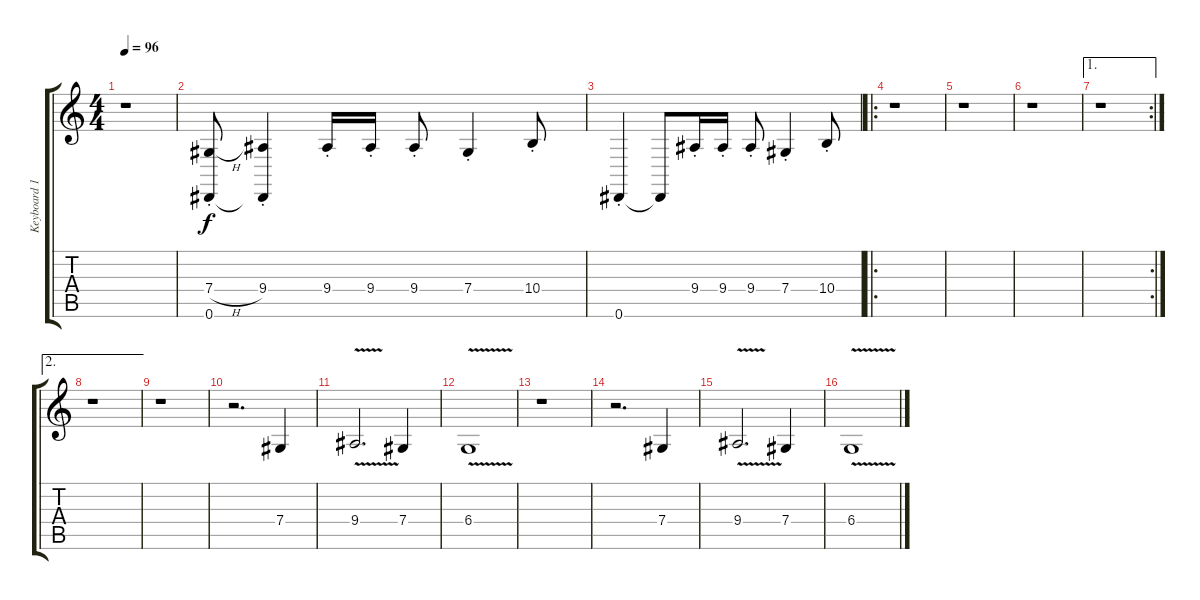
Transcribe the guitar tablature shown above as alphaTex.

\track ("Keyboard 1" "Keyboard 1") {instrument violin}
\staff {score tabs}
\tuning (Eb4 Bb3 Gb3 Db3 Ab2 Eb2) {hide}
\ts (4 4)
\tempo 96
\clef g2
\ks c
r.1{dy f} |
(7.4{h st} 0.6{st}).8 (9.4{st} 0.6{t}).4 9.4{st}.16 9.4{st}.16 9.4{st}.8 7.4{st}.4 10.4{st}.8 |
0.6{st}.4 0.6{t}.8 9.4{st}.16 9.4{st}.16 9.4{st}.8 7.4{st}.4 10.4{st}.8 |
\ro
r.1 |
r.1 |
r.1 |
\ae 1
\rc 2
r.1 |
\ae 2
r.1 |
r.1 |
r.2{d} 7.4.4 |
9.4{v}.2{d} 7.4.4 |
6.4{v}.1 |
r.1 |
r.2{d} 7.4.4 |
9.4{v}.2{d} 7.4.4 |
6.4{v}.1
